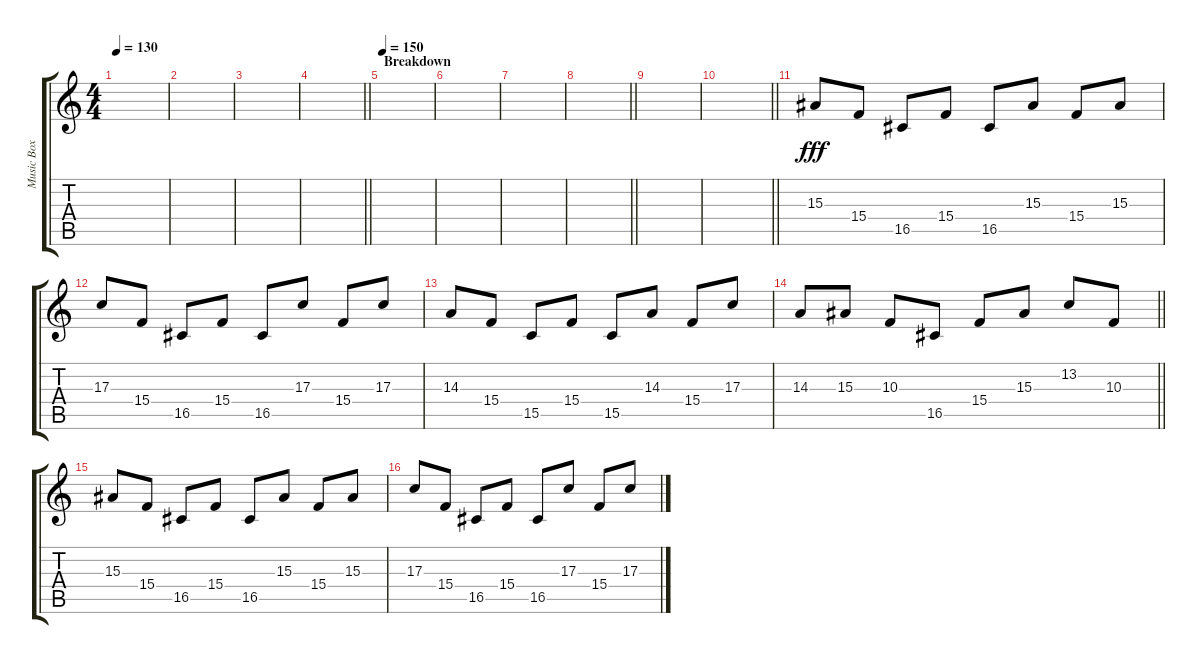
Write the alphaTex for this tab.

\track ("Music Box" "Music Box") {instrument musicbox}
\staff {score tabs}
\tuning (E4 B3 G3 D3 A2 E2) {hide}
\ts (4 4)
\tempo 130
\clef g2
\ks c
|
|
|
\barLineRight lightlight
|
\section ("" "Breakdown")
\tempo 150
|
|
|
\barLineRight lightlight
|
|
\barLineRight lightlight
|
15.3.8{dy fff} 15.4.8 16.5.8 15.4.8 16.5.8 15.3.8 15.4.8 15.3.8 |
17.3.8 15.4.8 16.5.8 15.4.8 16.5.8 17.3.8 15.4.8 17.3.8 |
14.3.8 15.4.8 15.5.8 15.4.8 15.5.8 14.3.8 15.4.8 17.3.8 |
\barLineRight lightlight
14.3.8 15.3.8 10.3.8 16.5.8 15.4.8 15.3.8 13.2.8 10.3.8 |
15.3.8 15.4.8 16.5.8 15.4.8 16.5.8 15.3.8 15.4.8 15.3.8 |
17.3.8 15.4.8 16.5.8 15.4.8 16.5.8 17.3.8 15.4.8 17.3.8
